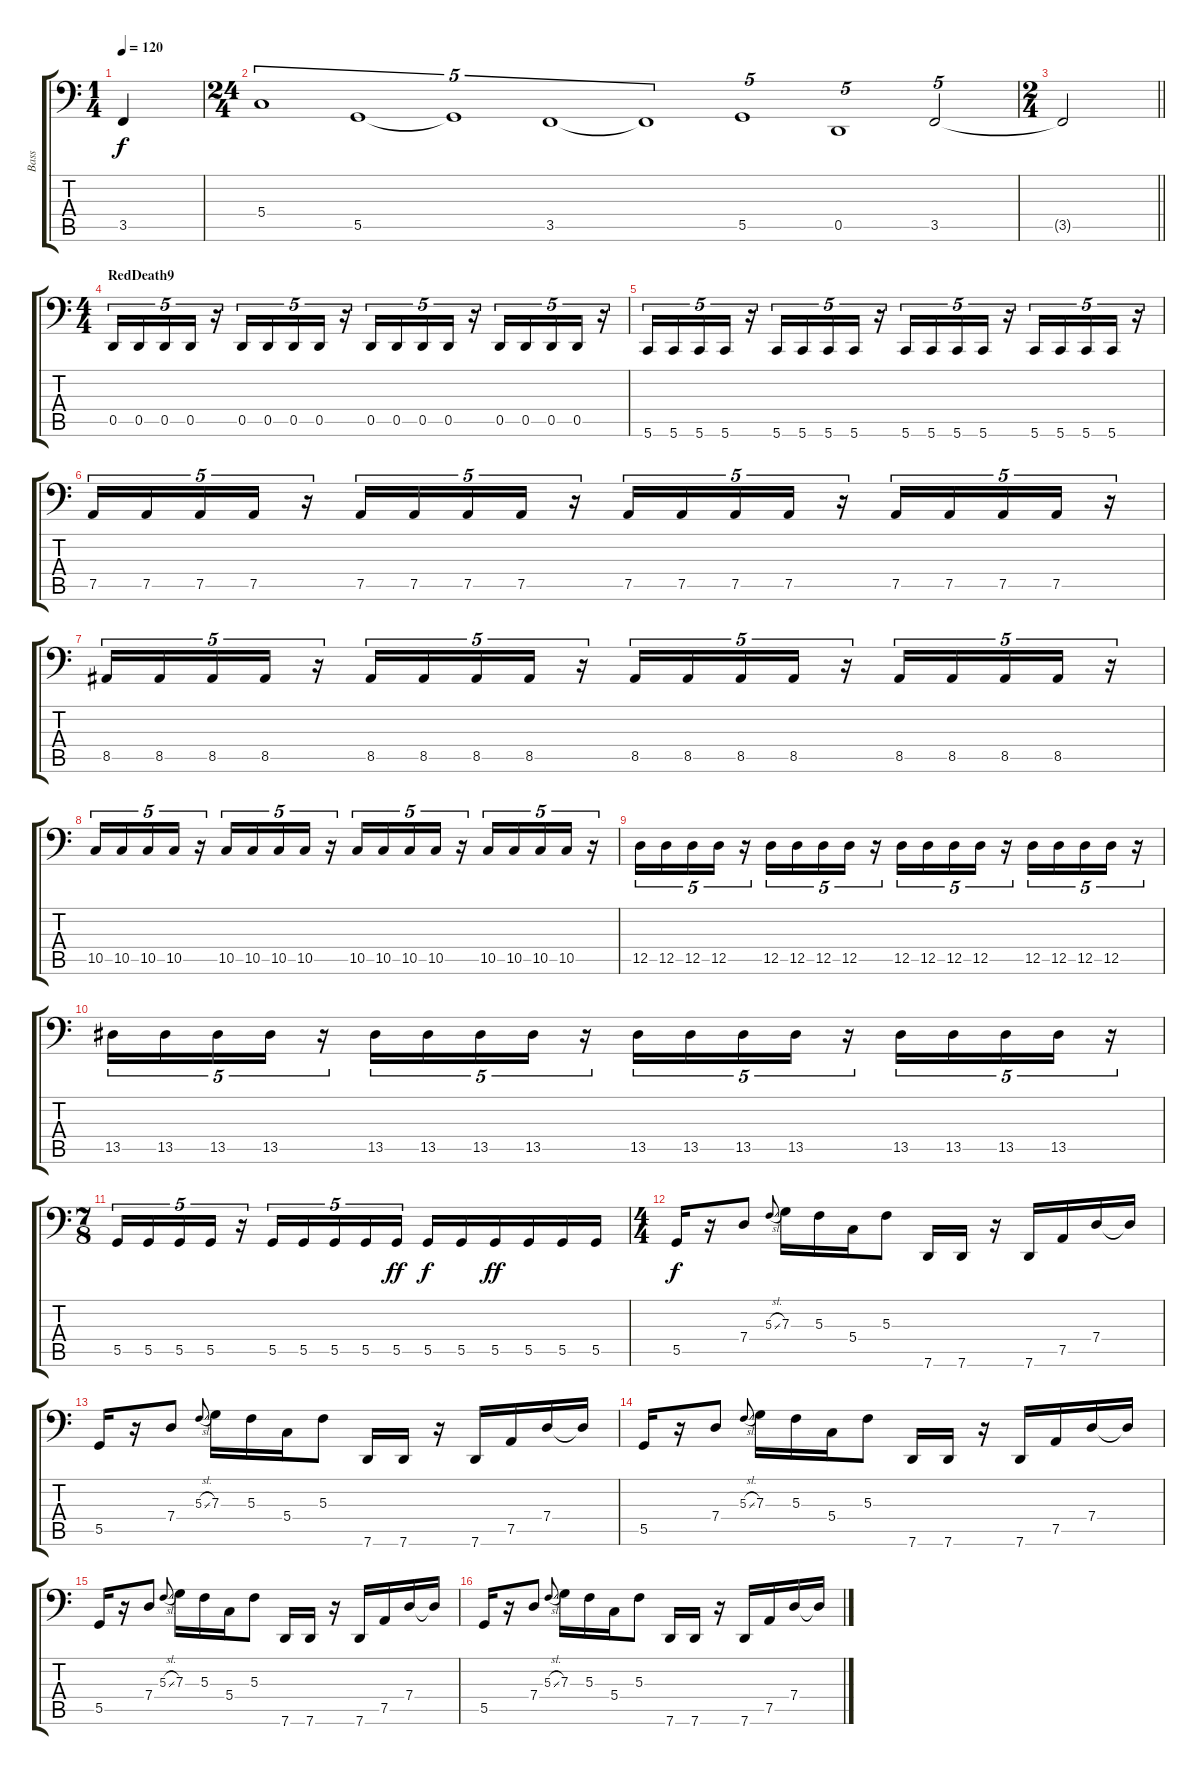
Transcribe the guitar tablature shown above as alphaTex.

\track ("Bass" "Bass") {instrument electricbassfinger}
\staff {score tabs}
\tuning (Bb2 F2 C2 G1 D1 G0) {hide}
\ts (1 4)
\tempo 120
\clef f4
\ks c
3.5{t}.4{dy f} |
\ts (24 4)
5.4.1{tu (5 4)} 5.5.1{tu (5 4)} 5.5{t}.1{tu (5 4)} 3.5.1{tu (5 4)} 3.5{t}.1{tu (5 4)} 5.5.1{tu (5 4)} 0.5.1{tu (5 4)} 3.5.2{tu (5 4)} |
\ts (2 4)
\barLineRight lightlight
3.5{t}.2 |
\ts (4 4)
\section ("" "RedDeath9")
0.5.16{tu (5 4)} 0.5.16{tu (5 4)} 0.5.16{tu (5 4)} 0.5.16{tu (5 4)} r.16{tu (5 4)} 0.5.16{tu (5 4)} 0.5.16{tu (5 4)} 0.5.16{tu (5 4)} 0.5.16{tu (5 4)} r.16{tu (5 4)} 0.5.16{tu (5 4)} 0.5.16{tu (5 4)} 0.5.16{tu (5 4)} 0.5.16{tu (5 4)} r.16{tu (5 4)} 0.5.16{tu (5 4)} 0.5.16{tu (5 4)} 0.5.16{tu (5 4)} 0.5.16{tu (5 4)} r.16{tu (5 4)} |
5.6.16{tu (5 4)} 5.6.16{tu (5 4)} 5.6.16{tu (5 4)} 5.6.16{tu (5 4)} r.16{tu (5 4)} 5.6.16{tu (5 4)} 5.6.16{tu (5 4)} 5.6.16{tu (5 4)} 5.6.16{tu (5 4)} r.16{tu (5 4)} 5.6.16{tu (5 4)} 5.6.16{tu (5 4)} 5.6.16{tu (5 4)} 5.6.16{tu (5 4)} r.16{tu (5 4)} 5.6.16{tu (5 4)} 5.6.16{tu (5 4)} 5.6.16{tu (5 4)} 5.6.16{tu (5 4)} r.16{tu (5 4)} |
7.5.16{tu (5 4)} 7.5.16{tu (5 4)} 7.5.16{tu (5 4)} 7.5.16{tu (5 4)} r.16{tu (5 4)} 7.5.16{tu (5 4)} 7.5.16{tu (5 4)} 7.5.16{tu (5 4)} 7.5.16{tu (5 4)} r.16{tu (5 4)} 7.5.16{tu (5 4)} 7.5.16{tu (5 4)} 7.5.16{tu (5 4)} 7.5.16{tu (5 4)} r.16{tu (5 4)} 7.5.16{tu (5 4)} 7.5.16{tu (5 4)} 7.5.16{tu (5 4)} 7.5.16{tu (5 4)} r.16{tu (5 4)} |
8.5.16{tu (5 4)} 8.5.16{tu (5 4)} 8.5.16{tu (5 4)} 8.5.16{tu (5 4)} r.16{tu (5 4)} 8.5.16{tu (5 4)} 8.5.16{tu (5 4)} 8.5.16{tu (5 4)} 8.5.16{tu (5 4)} r.16{tu (5 4)} 8.5.16{tu (5 4)} 8.5.16{tu (5 4)} 8.5.16{tu (5 4)} 8.5.16{tu (5 4)} r.16{tu (5 4)} 8.5.16{tu (5 4)} 8.5.16{tu (5 4)} 8.5.16{tu (5 4)} 8.5.16{tu (5 4)} r.16{tu (5 4)} |
10.5.16{tu (5 4)} 10.5.16{tu (5 4)} 10.5.16{tu (5 4)} 10.5.16{tu (5 4)} r.16{tu (5 4)} 10.5.16{tu (5 4)} 10.5.16{tu (5 4)} 10.5.16{tu (5 4)} 10.5.16{tu (5 4)} r.16{tu (5 4)} 10.5.16{tu (5 4)} 10.5.16{tu (5 4)} 10.5.16{tu (5 4)} 10.5.16{tu (5 4)} r.16{tu (5 4)} 10.5.16{tu (5 4)} 10.5.16{tu (5 4)} 10.5.16{tu (5 4)} 10.5.16{tu (5 4)} r.16{tu (5 4)} |
12.5.16{tu (5 4)} 12.5.16{tu (5 4)} 12.5.16{tu (5 4)} 12.5.16{tu (5 4)} r.16{tu (5 4)} 12.5.16{tu (5 4)} 12.5.16{tu (5 4)} 12.5.16{tu (5 4)} 12.5.16{tu (5 4)} r.16{tu (5 4)} 12.5.16{tu (5 4)} 12.5.16{tu (5 4)} 12.5.16{tu (5 4)} 12.5.16{tu (5 4)} r.16{tu (5 4)} 12.5.16{tu (5 4)} 12.5.16{tu (5 4)} 12.5.16{tu (5 4)} 12.5.16{tu (5 4)} r.16{tu (5 4)} |
13.5.16{tu (5 4)} 13.5.16{tu (5 4)} 13.5.16{tu (5 4)} 13.5.16{tu (5 4)} r.16{tu (5 4)} 13.5.16{tu (5 4)} 13.5.16{tu (5 4)} 13.5.16{tu (5 4)} 13.5.16{tu (5 4)} r.16{tu (5 4)} 13.5.16{tu (5 4)} 13.5.16{tu (5 4)} 13.5.16{tu (5 4)} 13.5.16{tu (5 4)} r.16{tu (5 4)} 13.5.16{tu (5 4)} 13.5.16{tu (5 4)} 13.5.16{tu (5 4)} 13.5.16{tu (5 4)} r.16{tu (5 4)} |
\ts (7 8)
5.5.16{tu (5 4)} 5.5.16{tu (5 4)} 5.5.16{tu (5 4)} 5.5.16{tu (5 4)} r.16{tu (5 4)} 5.5.16{tu (5 4)} 5.5.16{tu (5 4)} 5.5.16{tu (5 4)} 5.5.16{tu (5 4)} 5.5.16{tu (5 4) dy ff} 5.5.16{dy f} 5.5.16 5.5.16{dy ff} 5.5.16 5.5.16 5.5.16 |
\ts (4 4)
5.5.16{dy f} r.16 7.4.8 5.3{sl}.8{gr onbeat} 7.3.16 5.3.16 5.4.16 5.3.8 7.6.16 7.6.16 r.16 7.6.16 7.5.16 7.4.16 7.4{t}.16 |
5.5.16 r.16 7.4.8 5.3{sl}.8{gr onbeat} 7.3.16 5.3.16 5.4.16 5.3.8 7.6.16 7.6.16 r.16 7.6.16 7.5.16 7.4.16 7.4{t}.16 |
5.5.16 r.16 7.4.8 5.3{sl}.8{gr onbeat} 7.3.16 5.3.16 5.4.16 5.3.8 7.6.16 7.6.16 r.16 7.6.16 7.5.16 7.4.16 7.4{t}.16 |
5.5.16 r.16 7.4.8 5.3{sl}.8{gr onbeat} 7.3.16 5.3.16 5.4.16 5.3.8 7.6.16 7.6.16 r.16 7.6.16 7.5.16 7.4.16 7.4{t}.16 |
5.5.16 r.16 7.4.8 5.3{sl}.8{gr onbeat} 7.3.16 5.3.16 5.4.16 5.3.8 7.6.16 7.6.16 r.16 7.6.16 7.5.16 7.4.16 7.4{t}.16
